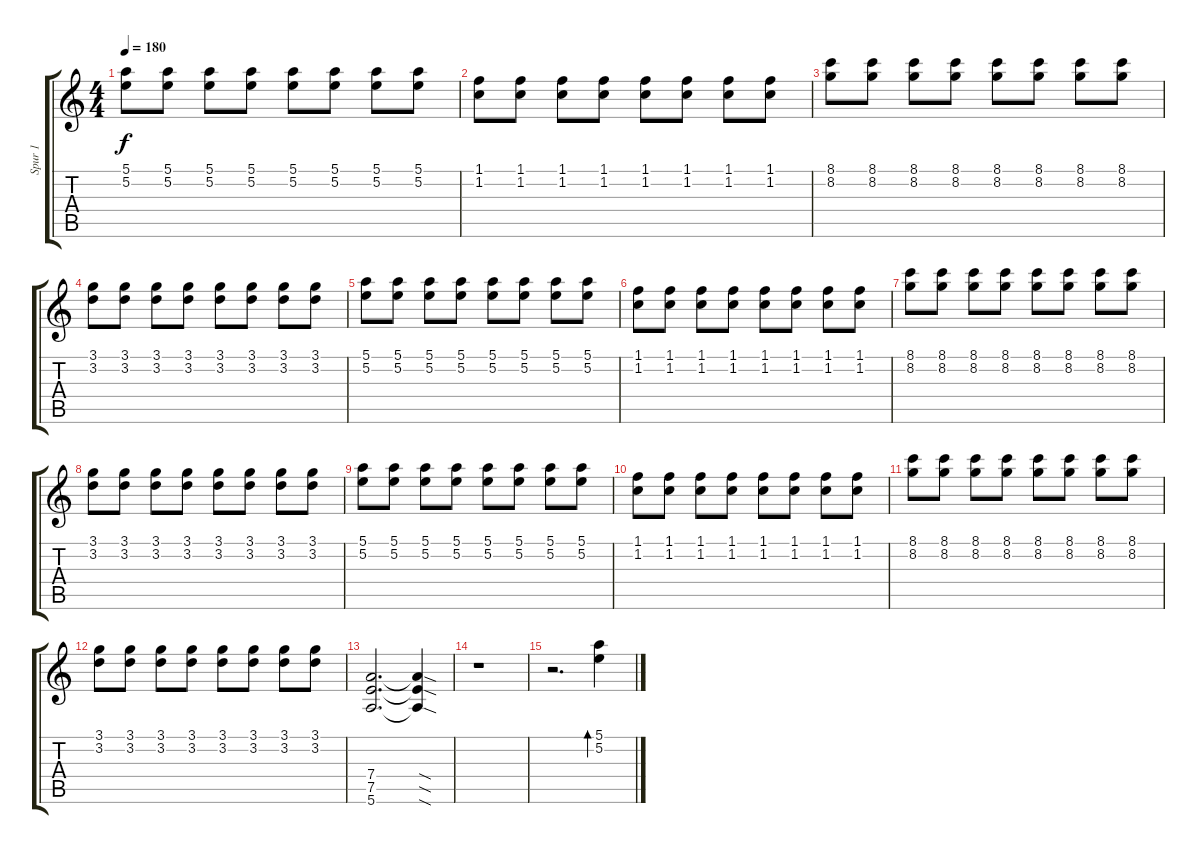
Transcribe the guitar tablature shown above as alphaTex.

\track ("Spur 1" "Spur 1") {instrument electricguitarclean}
\staff {score tabs}
\tuning (E4 B3 G3 D3 A2 E2) {hide}
\ts (4 4)
\tempo 180
\clef g2
\ks c
(5.1 5.2).8{dy f} (5.1 5.2).8 (5.1 5.2).8 (5.1 5.2).8 (5.1 5.2).8 (5.1 5.2).8 (5.1 5.2).8 (5.1 5.2).8 |
(1.1 1.2).8 (1.1 1.2).8 (1.1 1.2).8 (1.1 1.2).8 (1.1 1.2).8 (1.1 1.2).8 (1.1 1.2).8 (1.1 1.2).8 |
(8.1 8.2).8 (8.1 8.2).8 (8.1 8.2).8 (8.1 8.2).8 (8.1 8.2).8 (8.1 8.2).8 (8.1 8.2).8 (8.1 8.2).8 |
(3.1 3.2).8 (3.1 3.2).8 (3.1 3.2).8 (3.1 3.2).8 (3.1 3.2).8 (3.1 3.2).8 (3.1 3.2).8 (3.1 3.2).8 |
(5.1 5.2).8 (5.1 5.2).8 (5.1 5.2).8 (5.1 5.2).8 (5.1 5.2).8 (5.1 5.2).8 (5.1 5.2).8 (5.1 5.2).8 |
(1.1 1.2).8 (1.1 1.2).8 (1.1 1.2).8 (1.1 1.2).8 (1.1 1.2).8 (1.1 1.2).8 (1.1 1.2).8 (1.1 1.2).8 |
(8.1 8.2).8 (8.1 8.2).8 (8.1 8.2).8 (8.1 8.2).8 (8.1 8.2).8 (8.1 8.2).8 (8.1 8.2).8 (8.1 8.2).8 |
(3.1 3.2).8 (3.1 3.2).8 (3.1 3.2).8 (3.1 3.2).8 (3.1 3.2).8 (3.1 3.2).8 (3.1 3.2).8 (3.1 3.2).8 |
(5.1 5.2).8 (5.1 5.2).8 (5.1 5.2).8 (5.1 5.2).8 (5.1 5.2).8 (5.1 5.2).8 (5.1 5.2).8 (5.1 5.2).8 |
(1.1 1.2).8 (1.1 1.2).8 (1.1 1.2).8 (1.1 1.2).8 (1.1 1.2).8 (1.1 1.2).8 (1.1 1.2).8 (1.1 1.2).8 |
(8.1 8.2).8 (8.1 8.2).8 (8.1 8.2).8 (8.1 8.2).8 (8.1 8.2).8 (8.1 8.2).8 (8.1 8.2).8 (8.1 8.2).8 |
(3.1 3.2).8 (3.1 3.2).8 (3.1 3.2).8 (3.1 3.2).8 (3.1 3.2).8 (3.1 3.2).8 (3.1 3.2).8 (3.1 3.2).8 |
(7.4 7.5 5.6).2{d} (7.4{sod t} 7.5{sod t} 5.6{sod t}).4 |
r.1 |
r.2{d} (5.1 5.2).4{bd 480}
